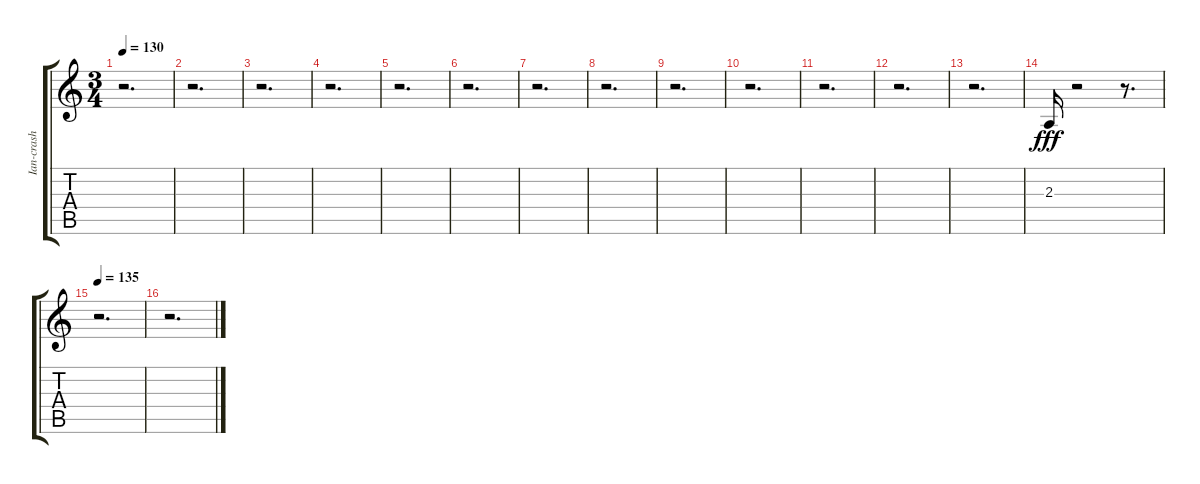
\track ("Ian-crash" "Ian-crash") {instrument acousticgrandpiano}
\staff {score tabs}
\tuning (E4 B3 G3 D3 A2 E2) {hide}
\ts (3 4)
\tempo 130
\clef g2
\ks c
r.2{d dy fff} |
r.2{d} |
r.2{d} |
r.2{d} |
r.2{d} |
r.2{d} |
r.2{d} |
r.2{d} |
r.2{d} |
r.2{d} |
r.2{d} |
r.2{d} |
r.2{d} |
2.3.16 r.2 r.8{d} |
\tempo 135
r.2{d} |
r.2{d}
